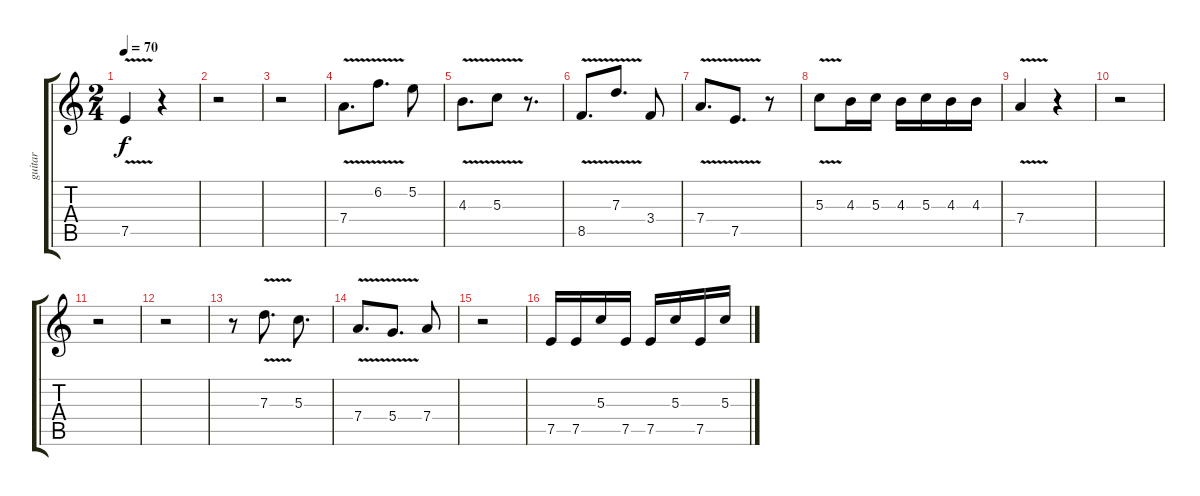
\track ("guitar    solo   two" "guitar    ") {instrument overdrivenguitar}
\staff {score tabs}
\tuning (E4 B3 G3 D3 A2 E2) {hide}
\ts (2 4)
\tempo 70
\clef g2
\ks c
7.5{v}.4{dy f} r.4 |
r.2 |
r.2 |
7.4{v}.8{d} 6.2{v}.8{d} 5.2.8 |
4.3{v}.8{d} 5.3{v}.8 r.8{d} |
8.5{v}.8{d} 7.3{v}.8{d} 3.4.8 |
7.4{v}.8{d} 7.5{v}.8{d} r.8 |
5.3{v}.8 4.3.16 5.3.16 4.3.16 5.3.16 4.3.16 4.3.16 |
7.4{v}.4 r.4 |
r.2 |
r.2 |
r.2 |
r.8 7.3{v}.8{d} 5.3.8{d} |
7.4{v}.8{d} 5.4{v}.8{d} 7.4.8 |
r.2 |
7.5.16 7.5.16 5.3.16 7.5.16 7.5.16 5.3.16 7.5.16 5.3.16
